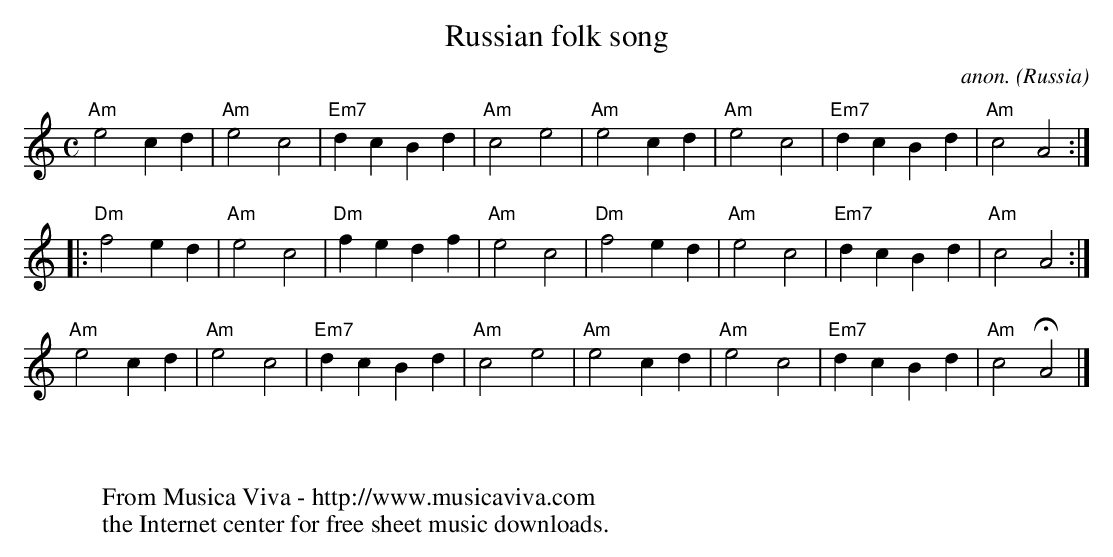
X:1
T:Russian folk song
C:anon.
O:Russia
M:C
L:1/4
K:Am
"Am"e2cd|"Am"e2c2|"Em7"dcBd|"Am"c2e2|"Am"e2cd|"Am"e2c2|"Em7"dcBd|"Am"c2A2:|
|:"Dm"f2ed|"Am"e2c2|"Dm"fedf|"Am"e2c2|"Dm"f2ed|"Am"e2c2|"Em7"dcBd|"Am"c2A2:|
"Am"e2cd|"Am"e2c2|"Em7"dcBd|"Am"c2e2|"Am"e2cd|"Am"e2c2|"Em7"dcBd|"Am"c2HA2|]
W:
W:
W:  From Musica Viva - http://www.musicaviva.com
W:  the Internet center for free sheet music downloads.
